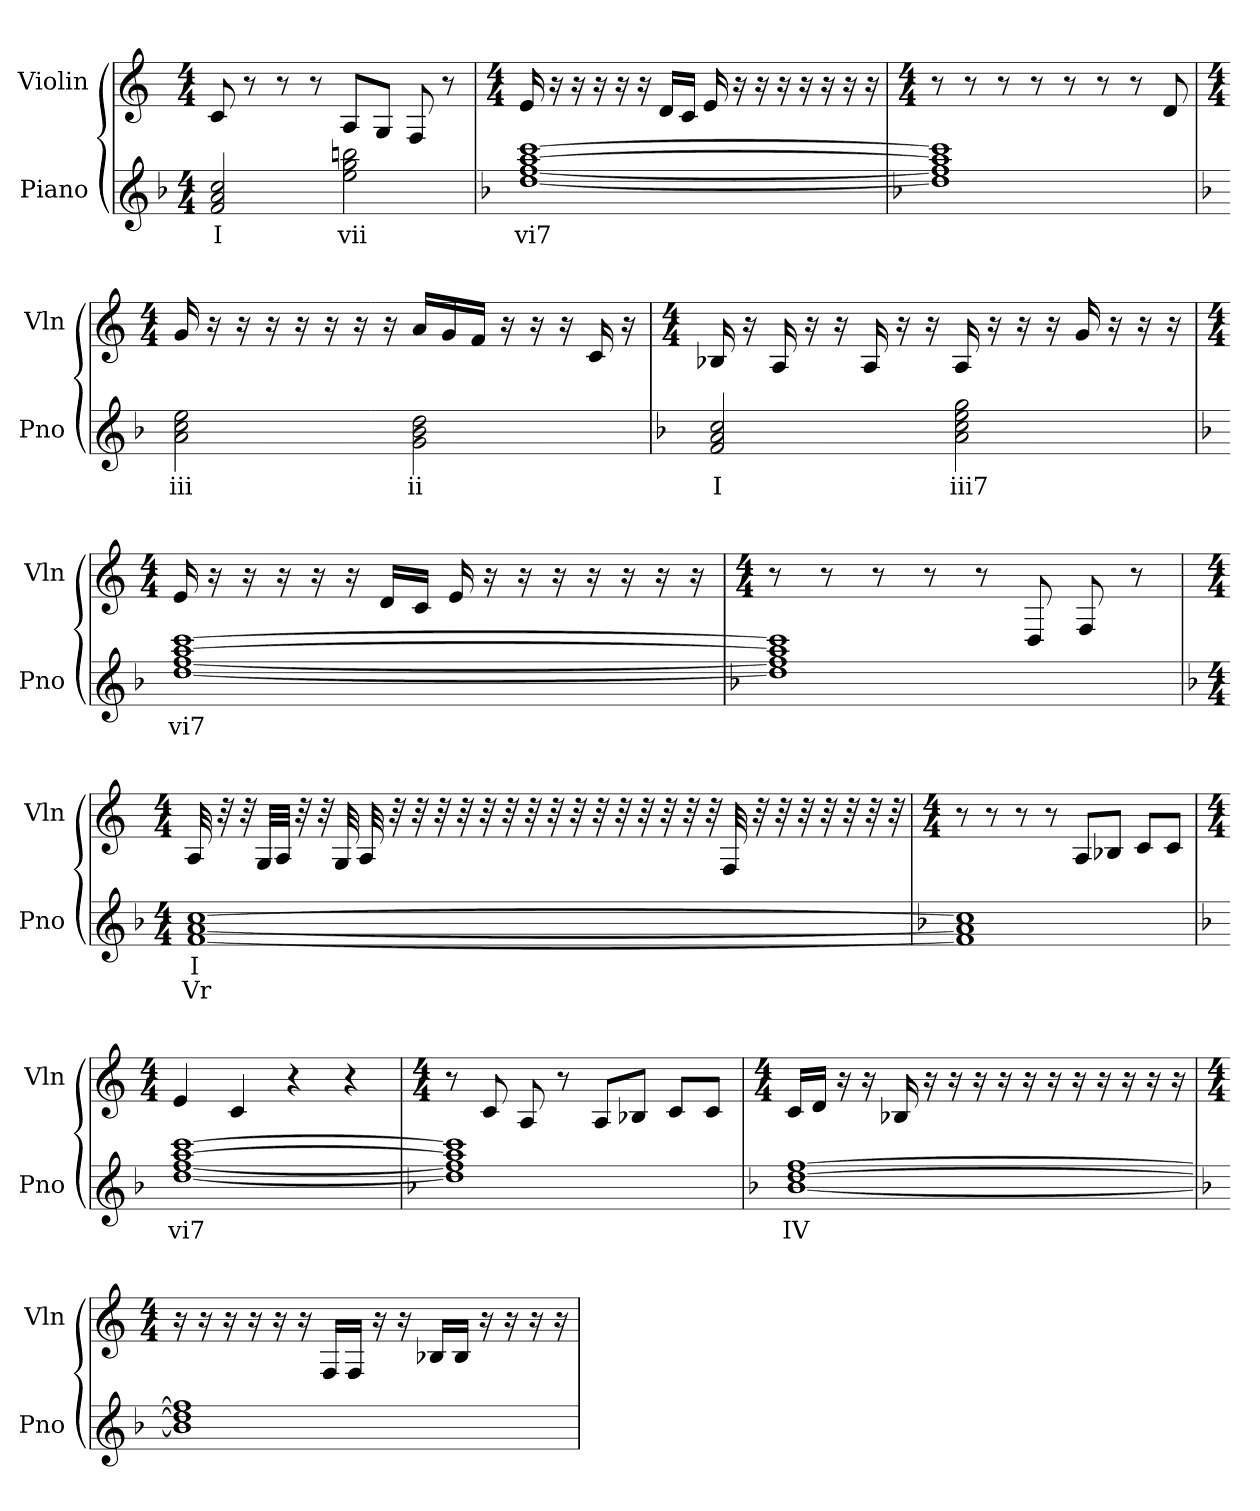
**kern	**text	**text	**kern
*part2	*part2	*part2	*part1
*staff2	*staff2	*staff2	*staff1
*I"Piano	*	*	*I"Violin
*I'Pno	*	*	*I'Vln
*k[b-]	*	*	*
*F:	*	*	*
*M4/4	*	*	*M4/4
=	=	=	=
2f 2a 2cc	I	.	8c
.	.	.	8r
.	.	.	8r
.	.	.	8r
2ee 2gg 2bbn	vii	.	8AL
.	.	.	8GJ
.	.	.	8F
.	.	.	8r
=	=	=	=
*k[b-]	*	*	*
*F:	*	*	*
*	*	*	*M4/4
[1dd [1ff [1aa [1ccc	vi7	.	16e
.	.	.	16r
.	.	.	16r
.	.	.	16r
.	.	.	16r
.	.	.	16r
.	.	.	16dLL
.	.	.	16cJJ
.	.	.	16e
.	.	.	16r
.	.	.	16r
.	.	.	16r
.	.	.	16r
.	.	.	16r
.	.	.	16r
.	.	.	16r
=	=	=	=
*k[b-]	*	*	*
*F:	*	*	*
*	*	*	*M4/4
1dd] 1ff] 1aa] 1ccc]	.	.	8r
.	.	.	8r
.	.	.	8r
.	.	.	8r
.	.	.	8r
.	.	.	8r
.	.	.	8r
.	.	.	8d
=	=	=	=
*k[b-]	*	*	*
*F:	*	*	*
*	*	*	*M4/4
2a 2cc 2ee	iii	.	16g
.	.	.	16r
.	.	.	16r
.	.	.	16r
.	.	.	16r
.	.	.	16r
.	.	.	16r
.	.	.	16r
2g 2b- 2dd	ii	.	16aLL
.	.	.	16g
.	.	.	16fJJ
.	.	.	16r
.	.	.	16r
.	.	.	16r
.	.	.	16c
.	.	.	16r
=	=	=	=
*k[b-]	*	*	*
*F:	*	*	*
*	*	*	*M4/4
2f 2a 2cc	I	.	16B-X
.	.	.	16r
.	.	.	16A
.	.	.	16r
.	.	.	16r
.	.	.	16A
.	.	.	16r
.	.	.	16r
2a 2cc 2ee 2gg	iii7	.	16A
.	.	.	16r
.	.	.	16r
.	.	.	16r
.	.	.	16g
.	.	.	16r
.	.	.	16r
.	.	.	16r
=	=	=	=
*k[b-]	*	*	*
*F:	*	*	*
*	*	*	*M4/4
[1dd [1ff [1aa [1ccc	vi7	.	16e
.	.	.	16r
.	.	.	16r
.	.	.	16r
.	.	.	16r
.	.	.	16r
.	.	.	16dLL
.	.	.	16cJJ
.	.	.	16e
.	.	.	16r
.	.	.	16r
.	.	.	16r
.	.	.	16r
.	.	.	16r
.	.	.	16r
.	.	.	16r
=	=	=	=
*k[b-]	*	*	*
*F:	*	*	*
*	*	*	*M4/4
1dd] 1ff] 1aa] 1ccc]	.	.	8r
.	.	.	8r
.	.	.	8r
.	.	.	8r
.	.	.	8r
.	.	.	8D
.	.	.	8F
.	.	.	8r
=	=	=	=
*k[b-]	*	*	*
*F:	*	*	*
*M4/4	*	*	*M4/4
[1f [1a [1cc	I	Vr	32A
.	.	.	32r
.	.	.	32r
.	.	.	32GLLL
.	.	.	32AJJJ
.	.	.	32r
.	.	.	32r
.	.	.	32G
.	.	.	32A
.	.	.	32r
.	.	.	32r
.	.	.	32r
.	.	.	32r
.	.	.	32r
.	.	.	32r
.	.	.	32r
.	.	.	32r
.	.	.	32r
.	.	.	32r
.	.	.	32r
.	.	.	32r
.	.	.	32r
.	.	.	32r
.	.	.	32r
.	.	.	32F
.	.	.	32r
.	.	.	32r
.	.	.	32r
.	.	.	32r
.	.	.	32r
.	.	.	32r
.	.	.	32r
=	=	=	=
*k[b-]	*	*	*
*F:	*	*	*
*	*	*	*M4/4
1f] 1a] 1cc]	.	.	8r
.	.	.	8r
.	.	.	8r
.	.	.	8r
.	.	.	8AL
.	.	.	8B-XJ
.	.	.	8cL
.	.	.	8cJ
=	=	=	=
*k[b-]	*	*	*
*F:	*	*	*
*	*	*	*M4/4
[1dd [1ff [1aa [1ccc	vi7	.	4e
.	.	.	4c
.	.	.	4r
.	.	.	4r
=	=	=	=
*k[b-]	*	*	*
*F:	*	*	*
*	*	*	*M4/4
1dd] 1ff] 1aa] 1ccc]	.	.	8r
.	.	.	8c
.	.	.	8A
.	.	.	8r
.	.	.	8AL
.	.	.	8B-XJ
.	.	.	8cL
.	.	.	8cJ
=	=	=	=
*k[b-]	*	*	*
*F:	*	*	*
*	*	*	*M4/4
[1b- [1dd [1ff	IV	.	16cLL
.	.	.	16dJJ
.	.	.	16r
.	.	.	16r
.	.	.	16B-X
.	.	.	16r
.	.	.	16r
.	.	.	16r
.	.	.	16r
.	.	.	16r
.	.	.	16r
.	.	.	16r
.	.	.	16r
.	.	.	16r
.	.	.	16r
.	.	.	16r
=	=	=	=
*k[b-]	*	*	*
*F:	*	*	*
*	*	*	*M4/4
1b-] 1dd] 1ff]	.	.	16r
.	.	.	16r
.	.	.	16r
.	.	.	16r
.	.	.	16r
.	.	.	16r
.	.	.	16FLL
.	.	.	16FJJ
.	.	.	16r
.	.	.	16r
.	.	.	16B-XLL
.	.	.	16B-JJ
.	.	.	16r
.	.	.	16r
.	.	.	16r
.	.	.	16r
=	=	=	=
*-	*-	*-	*-
